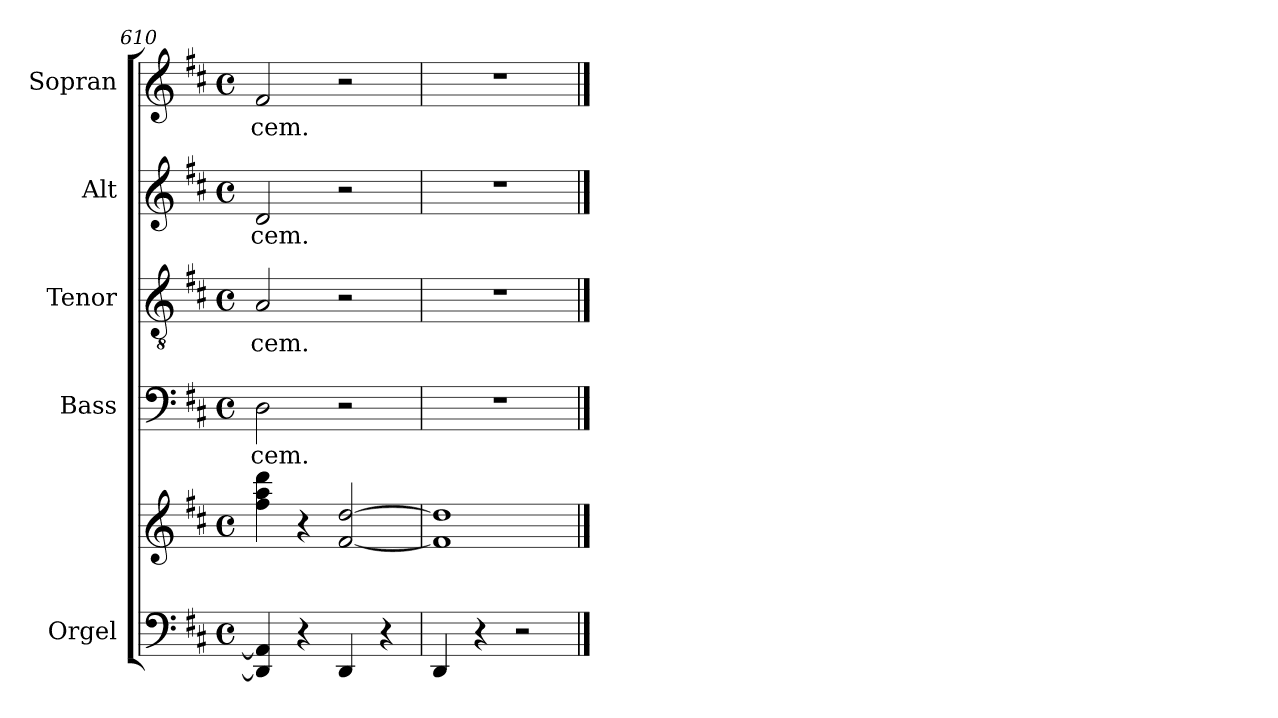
**kern	**kern	**kern	**text	**kern	**text	**kern	**text	**kern	**text
*part5	*part5	*part4	*part4	*part3	*part3	*part2	*part2	*part1	*part1
*staff6	*staff5	*staff4	*staff4	*staff3	*staff3	*staff2	*staff2	*staff1	*staff1
*I"Orgel	*	*I"Bass	*	*I"Tenor	*	*I"Alt	*	*I"Sopran	*
*I'Org.	*	*I'B	*	*I'T	*	*I'A	*	*I'S	*
*clefF4	*clefG2	*clefF4	*	*clefGv2	*	*clefG2	*	*clefG2	*
*k[f#c#]	*k[f#c#]	*k[f#c#]	*	*k[f#c#]	*	*k[f#c#]	*	*k[f#c#]	*
*D:	*D:	*D:	*	*D:	*	*D:	*	*D:	*
*M4/4	*M4/4	*M4/4	*	*M4/4	*	*M4/4	*	*M4/4	*
*met(c)	*met(c)	*met(c)	*	*met(c)	*	*met(c)	*	*met(c)	*
=610	=610	=610	=610	=610	=610	=610	=610	=610	=610
!	!	!	!LO:LY:b	!	!LO:LY:b	!	!LO:LY:b	!	!LO:LY:b
4DD/] 4AA/]	4ff#\ 4aa\ 4ddd\	2D\	-cem.	2A/	-cem.	2d/	-cem.	2f#/	-cem.
4r	4r	.	.	.	.	.	.	.	.
4DD/	[2f#/ [2dd/	2r	.	2r	.	2r	.	2r	.
4r	.	.	.	.	.	.	.	.	.
=611	=611	=611	=611	=611	=611	=611	=611	=611	=611
4DD/	1f#] 1dd]	1r	.	1r	.	1r	.	1r	.
4r	.	.	.	.	.	.	.	.	.
2r	.	.	.	.	.	.	.	.	.
==	==	==	==	==	==	==	==	==	==
*-	*-	*-	*-	*-	*-	*-	*-	*-	*-
